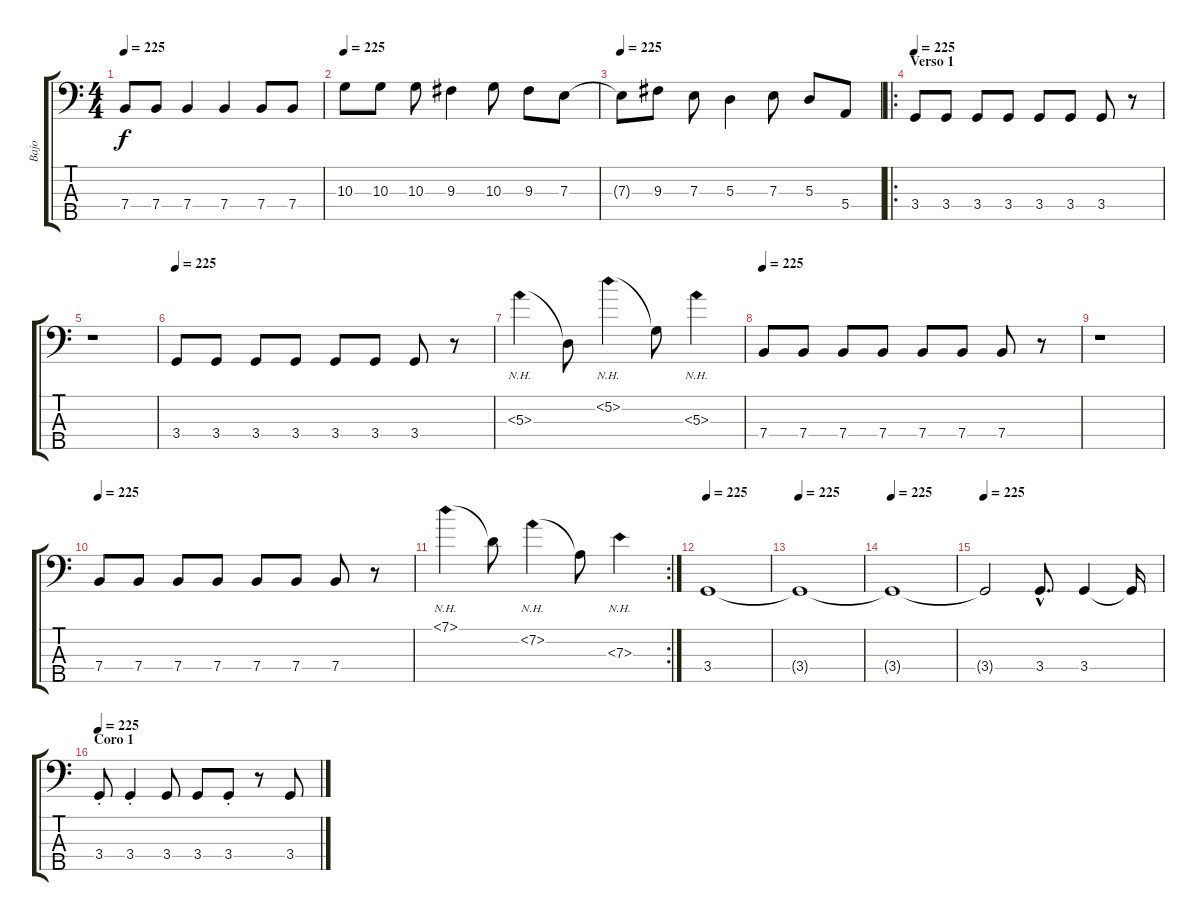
\track ("Bajo" "Bajo") {instrument electricbassfinger}
\staff {score tabs}
\tuning (G2 D2 A1 E1 B0) {hide}
\ts (4 4)
\tempo 225
\clef f4
\ks c
7.4.8{dy f} 7.4.8 7.4.4 7.4.4 7.4.8 7.4.8 |
\tempo 225
10.3.8 10.3.8 10.3.8 9.3.4 10.3.8 9.3.8 7.3.8 |
\tempo 225
7.3{t}.8 9.3.8 7.3.8 5.3.4 7.3.8 5.3.8 5.4.8 |
\ro
\section ("" "Verso 1")
\tempo 225
3.4.8 3.4.8 3.4.8 3.4.8 3.4.8 3.4.8 3.4.8 r.8 |
r.1 |
\tempo 225
3.4.8 3.4.8 3.4.8 3.4.8 3.4.8 3.4.8 3.4.8 r.8 |
5.3{nh}.4 5.3{t}.8 5.2{nh}.4 5.2{t}.8 5.3{nh}.4 |
\tempo 225
7.4.8 7.4.8 7.4.8 7.4.8 7.4.8 7.4.8 7.4.8 r.8 |
r.1 |
\tempo 225
7.4.8 7.4.8 7.4.8 7.4.8 7.4.8 7.4.8 7.4.8 r.8 |
\rc 2
7.1{nh}.4 7.1{t}.8 7.2{nh}.4 7.2{t}.8 7.3{nh}.4 |
\tempo 225
3.4.1 |
\tempo 225
3.4{t}.1 |
\tempo 225
3.4{t}.1 |
\tempo 225
3.4{t}.2 3.4{hac}.8{d} 3.4.4 3.4{t}.16 |
\section ("" "Coro 1")
\tempo 225
3.4{st}.8 3.4{st}.4 3.4.8 3.4.8 3.4{st}.8 r.8 3.4.8
